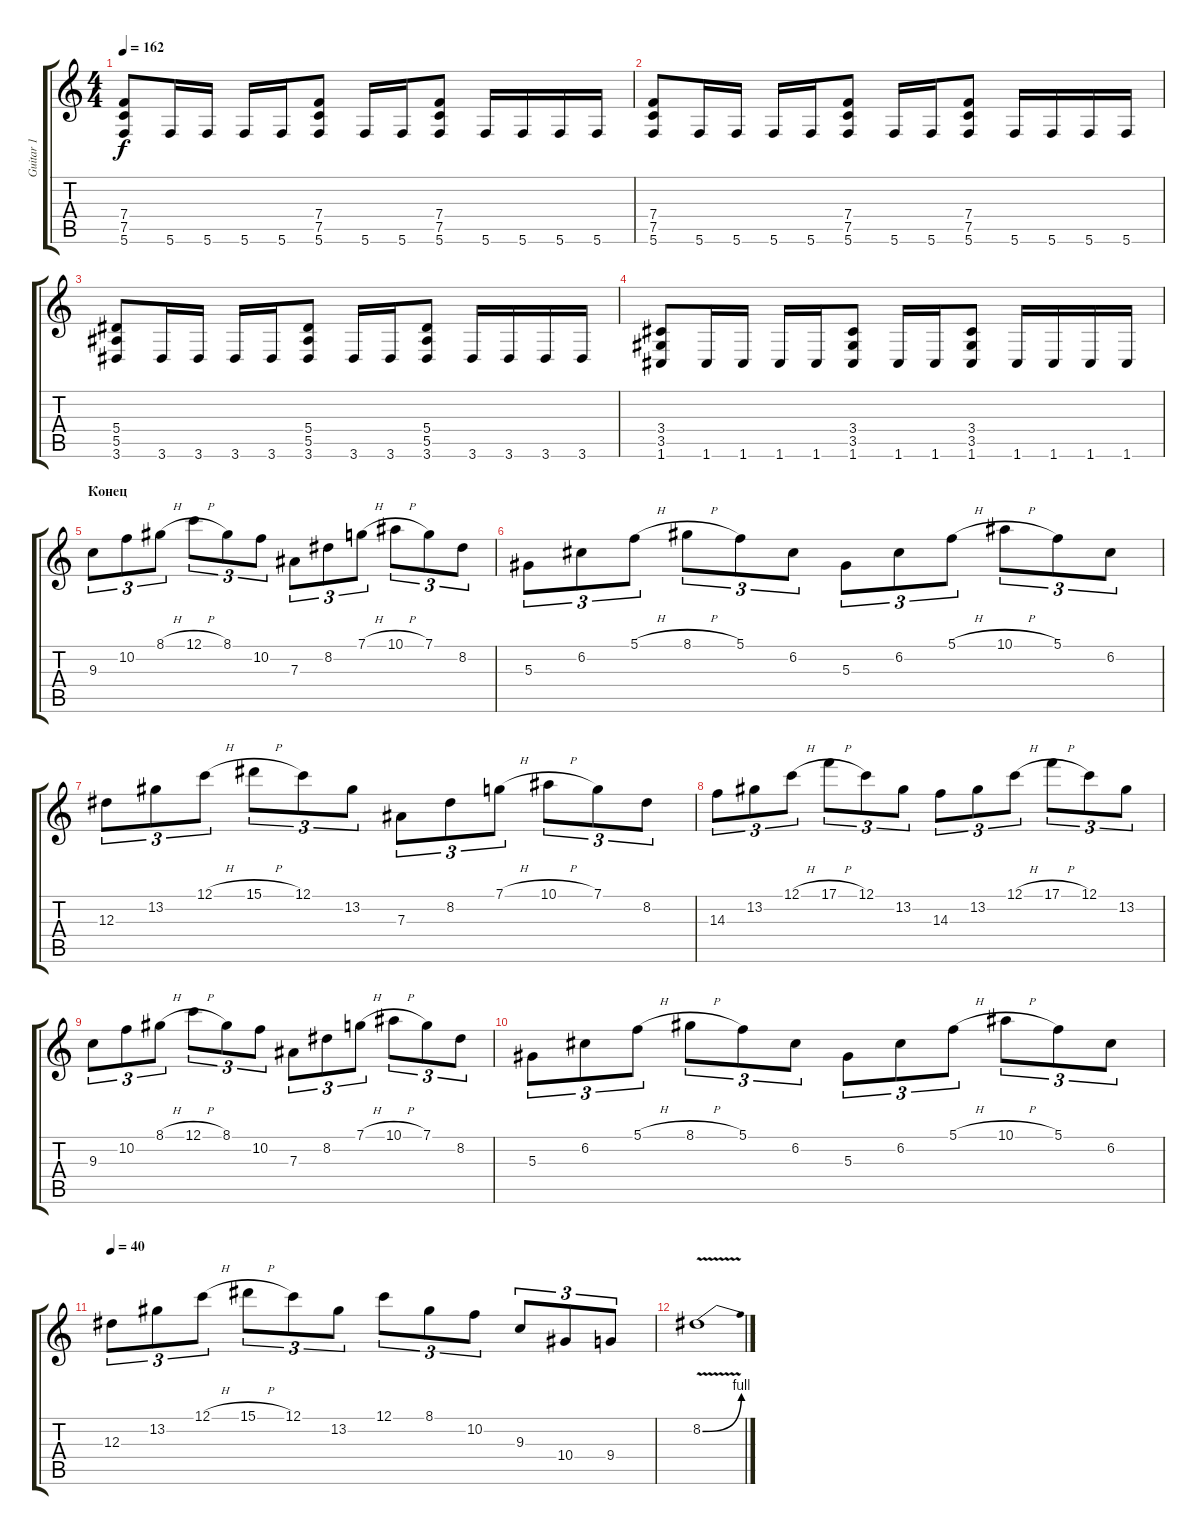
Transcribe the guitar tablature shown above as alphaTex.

\track ("Guitar 1" "Guitar 1") {instrument overdrivenguitar}
\staff {score tabs}
\tuning (C4 G3 Eb3 Bb2 F2 C2) {hide}
\ts (4 4)
\tempo 162
\clef g2
\ks c
(7.4 7.5 5.6).8{dy f} 5.6.16 5.6.16 5.6.16 5.6.16 (7.4 7.5 5.6).8 5.6.16 5.6.16 (7.4 7.5 5.6).8 5.6.16 5.6.16 5.6.16 5.6.16 |
(7.4 7.5 5.6).8 5.6.16 5.6.16 5.6.16 5.6.16 (7.4 7.5 5.6).8 5.6.16 5.6.16 (7.4 7.5 5.6).8 5.6.16 5.6.16 5.6.16 5.6.16 |
(5.4 5.5 3.6).8 3.6.16 3.6.16 3.6.16 3.6.16 (5.4 5.5 3.6).8 3.6.16 3.6.16 (5.4 5.5 3.6).8 3.6.16 3.6.16 3.6.16 3.6.16 |
(3.4 3.5 1.6).8 1.6.16 1.6.16 1.6.16 1.6.16 (3.4 3.5 1.6).8 1.6.16 1.6.16 (3.4 3.5 1.6).8 1.6.16 1.6.16 1.6.16 1.6.16 |
\section ("" "Конец")
9.3.8{tu (3 2)} 10.2.8{tu (3 2)} 8.1{h}.8{tu (3 2)} 12.1{h}.8{tu (3 2)} 8.1.8{tu (3 2)} 10.2.8{tu (3 2)} 7.3.8{tu (3 2)} 8.2.8{tu (3 2)} 7.1{h}.8{tu (3 2)} 10.1{h}.8{tu (3 2)} 7.1.8{tu (3 2)} 8.2.8{tu (3 2)} |
5.3.8{tu (3 2)} 6.2.8{tu (3 2)} 5.1{h}.8{tu (3 2)} 8.1{h}.8{tu (3 2)} 5.1.8{tu (3 2)} 6.2.8{tu (3 2)} 5.3.8{tu (3 2)} 6.2.8{tu (3 2)} 5.1{h}.8{tu (3 2)} 10.1{h}.8{tu (3 2)} 5.1.8{tu (3 2)} 6.2.8{tu (3 2)} |
12.3.8{tu (3 2)} 13.2.8{tu (3 2)} 12.1{h}.8{tu (3 2)} 15.1{h}.8{tu (3 2)} 12.1.8{tu (3 2)} 13.2.8{tu (3 2)} 7.3.8{tu (3 2)} 8.2.8{tu (3 2)} 7.1{h}.8{tu (3 2)} 10.1{h}.8{tu (3 2)} 7.1.8{tu (3 2)} 8.2.8{tu (3 2)} |
14.3.8{tu (3 2)} 13.2.8{tu (3 2)} 12.1{h}.8{tu (3 2)} 17.1{h}.8{tu (3 2)} 12.1.8{tu (3 2)} 13.2.8{tu (3 2)} 14.3.8{tu (3 2)} 13.2.8{tu (3 2)} 12.1{h}.8{tu (3 2)} 17.1{h}.8{tu (3 2)} 12.1.8{tu (3 2)} 13.2.8{tu (3 2)} |
9.3.8{tu (3 2)} 10.2.8{tu (3 2)} 8.1{h}.8{tu (3 2)} 12.1{h}.8{tu (3 2)} 8.1.8{tu (3 2)} 10.2.8{tu (3 2)} 7.3.8{tu (3 2)} 8.2.8{tu (3 2)} 7.1{h}.8{tu (3 2)} 10.1{h}.8{tu (3 2)} 7.1.8{tu (3 2)} 8.2.8{tu (3 2)} |
5.3.8{tu (3 2)} 6.2.8{tu (3 2)} 5.1{h}.8{tu (3 2)} 8.1{h}.8{tu (3 2)} 5.1.8{tu (3 2)} 6.2.8{tu (3 2)} 5.3.8{tu (3 2)} 6.2.8{tu (3 2)} 5.1{h}.8{tu (3 2)} 10.1{h}.8{tu (3 2)} 5.1.8{tu (3 2)} 6.2.8{tu (3 2)} |
\tempo 40
12.3.8{tu (3 2)} 13.2.8{tu (3 2)} 12.1{h}.8{tu (3 2)} 15.1{h}.8{tu (3 2)} 12.1.8{tu (3 2)} 13.2.8{tu (3 2)} 12.1.8{tu (3 2)} 8.1.8{tu (3 2)} 10.2.8{tu (3 2)} 9.3.8{tu (3 2)} 10.4.8{tu (3 2)} 9.4.8{tu (3 2)} |
8.2{be (bend 0 0 60 4) v}.1
